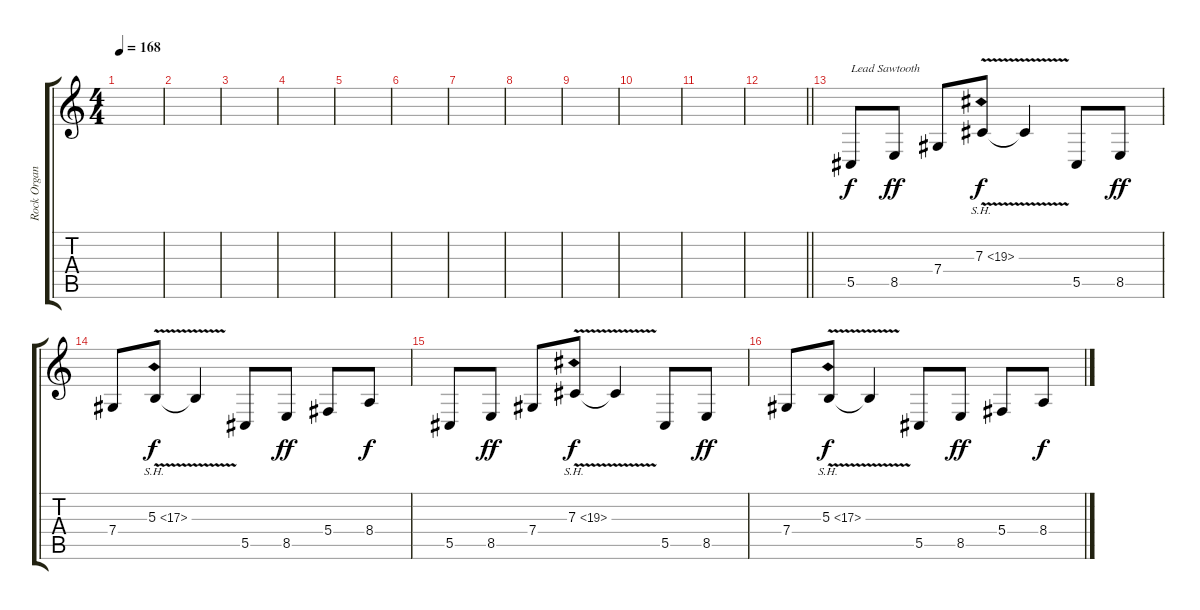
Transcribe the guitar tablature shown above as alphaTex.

\track ("Rock Organ" "Rock Organ") {instrument rockorgan}
\staff {score tabs}
\tuning (Eb4 Bb3 Gb3 Db3 Ab2 Eb2) {hide}
\ts (4 4)
\tempo 168
\clef g2
\ks c
|
|
|
|
|
|
|
|
|
|
|
\barLineRight lightlight
|
\section ("" "")
5.5.8{txt "Lead Sawtooth" volume 11 instrument lead2sawtooth} 8.5.8{dy ff} 7.4.8 7.3{sh 12 v}.8{dy f} 7.3{t}.4 5.5.8 8.5.8{dy ff} |
7.4.8 5.3{sh 12 v}.8{dy f} 5.3{t}.4 5.5.8 8.5.8{dy ff} 5.4.8 8.4.8{dy f} |
5.5.8 8.5.8{dy ff} 7.4.8 7.3{sh 12 v}.8{dy f} 7.3{t}.4 5.5.8 8.5.8{dy ff} |
7.4.8 5.3{sh 12 v}.8{dy f} 5.3{t}.4 5.5.8 8.5.8{dy ff} 5.4.8 8.4.8{dy f}
